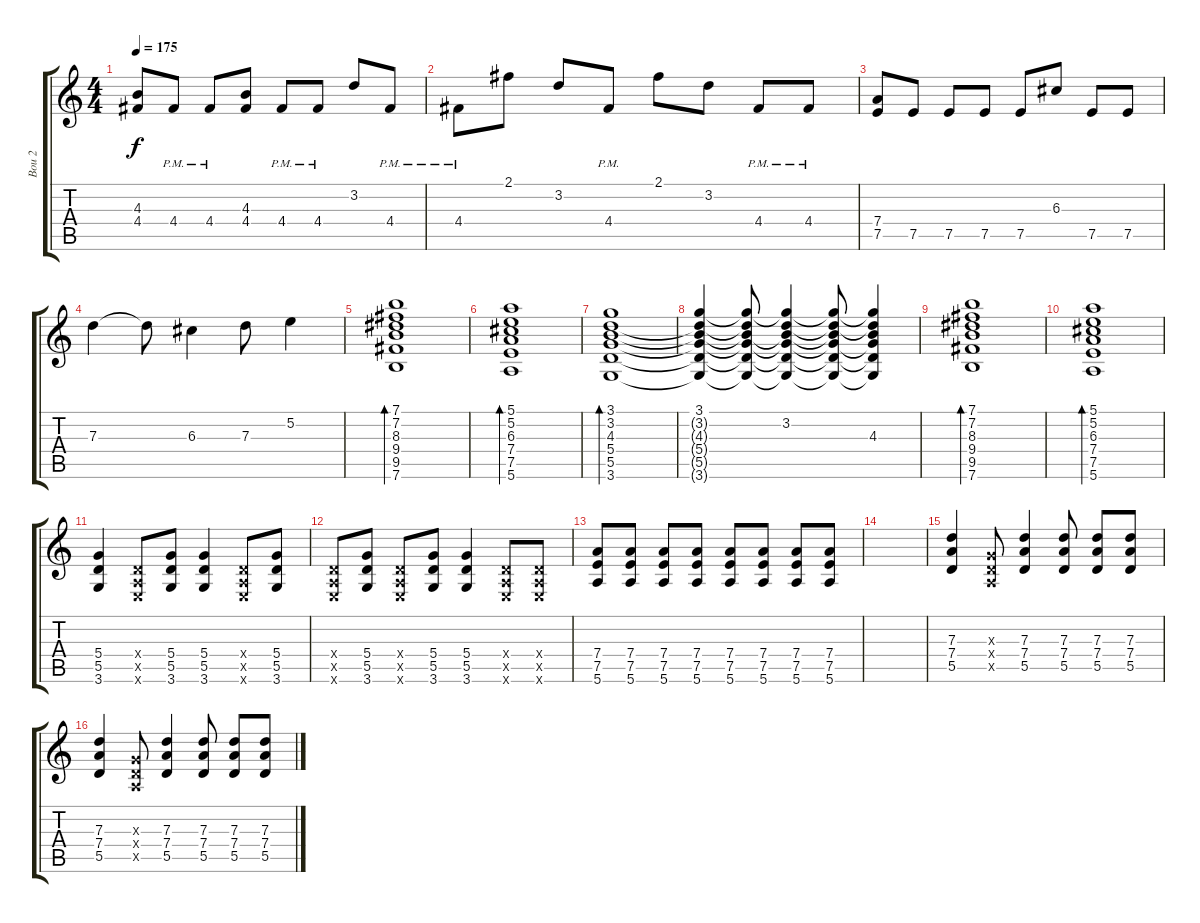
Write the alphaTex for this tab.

\track ("Bou 2" "Bou 2") {instrument distortionguitar}
\staff {score tabs}
\tuning (E4 B3 G3 D3 A2 E2) {hide}
\ts (4 4)
\tempo 175
\clef g2
\ks c
(4.3 4.4).8{dy f} 4.4{pm}.8 4.4{pm}.8 (4.3 4.4).8 4.4{pm}.8 4.4{pm}.8 3.2.8 4.4{pm}.8 |
4.4{pm}.8 2.1.8 3.2.8 4.4{pm}.8 2.1.8 3.2.8 4.4{pm}.8 4.4{pm}.8 |
(7.4 7.5).8 7.5.8 7.5.8 7.5.8 7.5.8 6.3.8 7.5.8 7.5.8 |
7.3.4 7.3{t}.8 6.3.4 7.3.8 5.2.4 |
(7.1 7.2 8.3 9.4 9.5 7.6).1{bd 240} |
(5.1 5.2 6.3 7.4 7.5 5.6).1{bd 240} |
(3.1 3.2 4.3 5.4 5.5 3.6).1{bd 240} |
(3.1 3.2{t} 4.3{t} 5.4{t} 5.5{t} 3.6{t}).4 (3.1{t} 3.2{t} 4.3{t} 5.4{t} 5.5{t} 3.6{t}).8 (3.1{t} 3.2 4.3{t} 5.4{t} 5.5{t} 3.6{t}).4 (3.1{t} 3.2{t} 4.3{t} 5.4{t} 5.5{t} 3.6{t}).8 (3.1{t} 3.2{t} 4.3 5.4{t} 5.5{t} 3.6{t}).4 |
(7.1 7.2 8.3 9.4 9.5 7.6).1{bd 240} |
(5.1 5.2 6.3 7.4 7.5 5.6).1{bd 240} |
(5.4 5.5 3.6).4 (0.4{x} 0.5{x} 0.6{x}).8 (5.4 5.5 3.6).8 (5.4 5.5 3.6).4 (0.4{x} 0.5{x} 0.6{x}).8 (5.4 5.5 3.6).8 |
(0.4{x} 0.5{x} 0.6{x}).8 (5.4 5.5 3.6).8 (0.4{x} 0.5{x} 0.6{x}).8 (5.4 5.5 3.6).8 (5.4 5.5 3.6).4 (0.4{x} 0.5{x} 0.6{x}).8 (0.4{x} 0.5{x} 0.6{x}).8 |
(7.4 7.5 5.6).8 (7.4 7.5 5.6).8 (7.4 7.5 5.6).8 (7.4 7.5 5.6).8 (7.4 7.5 5.6).8 (7.4 7.5 5.6).8 (7.4 7.5 5.6).8 (7.4 7.5 5.6).8 |
|
(7.3 7.4 5.5).4 (0.3{x} 0.4{x} 0.5{x}).8 (7.3 7.4 5.5).4 (7.3 7.4 5.5).8 (7.3 7.4 5.5).8 (7.3 7.4 5.5).8 |
(7.3 7.4 5.5).4 (0.3{x} 0.4{x} 0.5{x}).8 (7.3 7.4 5.5).4 (7.3 7.4 5.5).8 (7.3 7.4 5.5).8 (7.3 7.4 5.5).8
